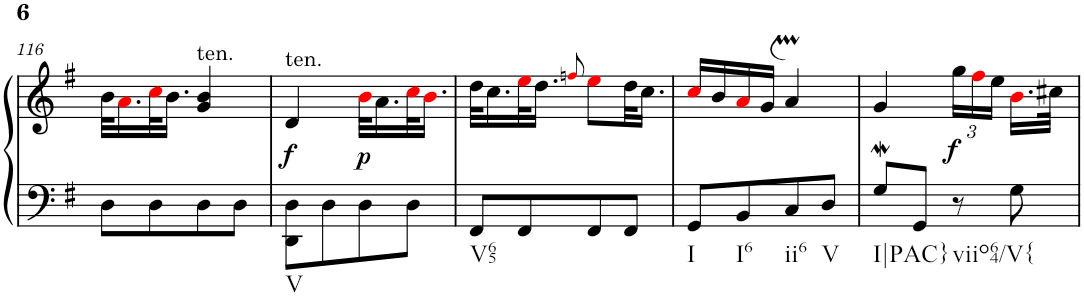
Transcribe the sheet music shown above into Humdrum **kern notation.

**kern	**kern	**dynam
*part1	*part1	*part1
*staff2	*staff1	*staff1/2
*I"Harpsichord	*	*
*I'Hch.	*	*
!!LO:PB:g=z
*clefF4	*clefG2	*
*k[f#]	*k[f#]	*
*M2/4	*M2/4	*
=116	=116	=116
8D\L	32b\KLL	.
.	16.ai\	.
8D\	32cci\K	.
.	16.b\JJ	.
!	!LO:TX:a:t=ten.	!
8D\	4g/ 4b/	.
8D\J	.	.
=117	=117	=117
!	!LO:TX:a:t=ten.	!
!LO:TX:b:t=V	!	!
!	!	!LO:DY:b
8DD\ 8D\L	4d/	f
8D\	.	.
!	!	!LO:DY:b
8D\	32bi\KLL	p
.	16.a\	.
8D\J	32cci\K	.
.	16.bi\JJ	.
=118	=118	=118
!LO:TX:b:t=V65	!	!
8FF#/L	32dd\KLL	.
.	16.cc\	.
8FF#/	32eei\K	.
.	16.dd\JJ	.
.	8qffni/	.
8FF#/	8eei\L	.
8FF#/J	32dd\KL	.
.	16.cc\JJ	.
=119	=119	=119
!LO:TX:b:t=I	!	!
8GG/L	16cci/LL	.
.	16b/	.
!LO:TX:b:t=I6	!	!
8BB/	16ai/	.
.	16g/JJ	.
!LO:TX:b:t=ii6	!	!
8C/	4aM/	.
!LO:TX:b:t=V	!	!
8D/J	.	.
=120	=120	=120
!LO:TX:b:t=I|PAC}	!	!
8Gw/L	4g/	.
8GG/J	.	.
*	*Xbrackettup	*
!LO:TX:b:t=viio64/V{	!	!
!	!	!LO:DY:b
8r	24gg\LL	f
.	24ff#i\	.
.	24ee\JJ	.
8G\	16.bi\LL	.
.	32cc#X\JJk	.
=	=	=
*-	*-	*-
